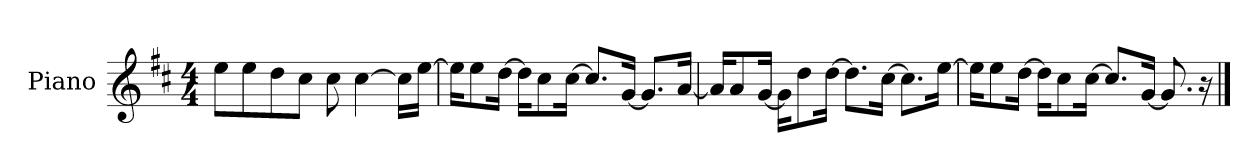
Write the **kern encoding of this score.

**kern
*part1
*staff1
*I"Piano
*I'P-no
*clefG2
*k[f#c#]
*M4/4
*MM90
=1
8ee\L
8ee\
8dd\
8cc#\J
8cc#\
[4cc#\
16cc#\LL]
[16ee\JJ
=2
16ee\KL]
8ee\
[16dd\Jk
16dd\KL]
8cc#\
[16cc#\Jk
8.cc#/L]
[16g/Jk
8.g/L]
[16a/Jk
=3
16a/KL]
8a/
[16g/Jk
16g\KL]
8dd\
[16dd\Jk
8.dd\L]
[16cc#\Jk
8.cc#\L]
[16ee\Jk
!!LO:LB:g=z
=4
16ee\KL]
8ee\
[16dd\Jk
16dd\KL]
8cc#\
[16cc#\Jk
8.cc#/L]
[16g/Jk
8.g/]
16r
==
*-
